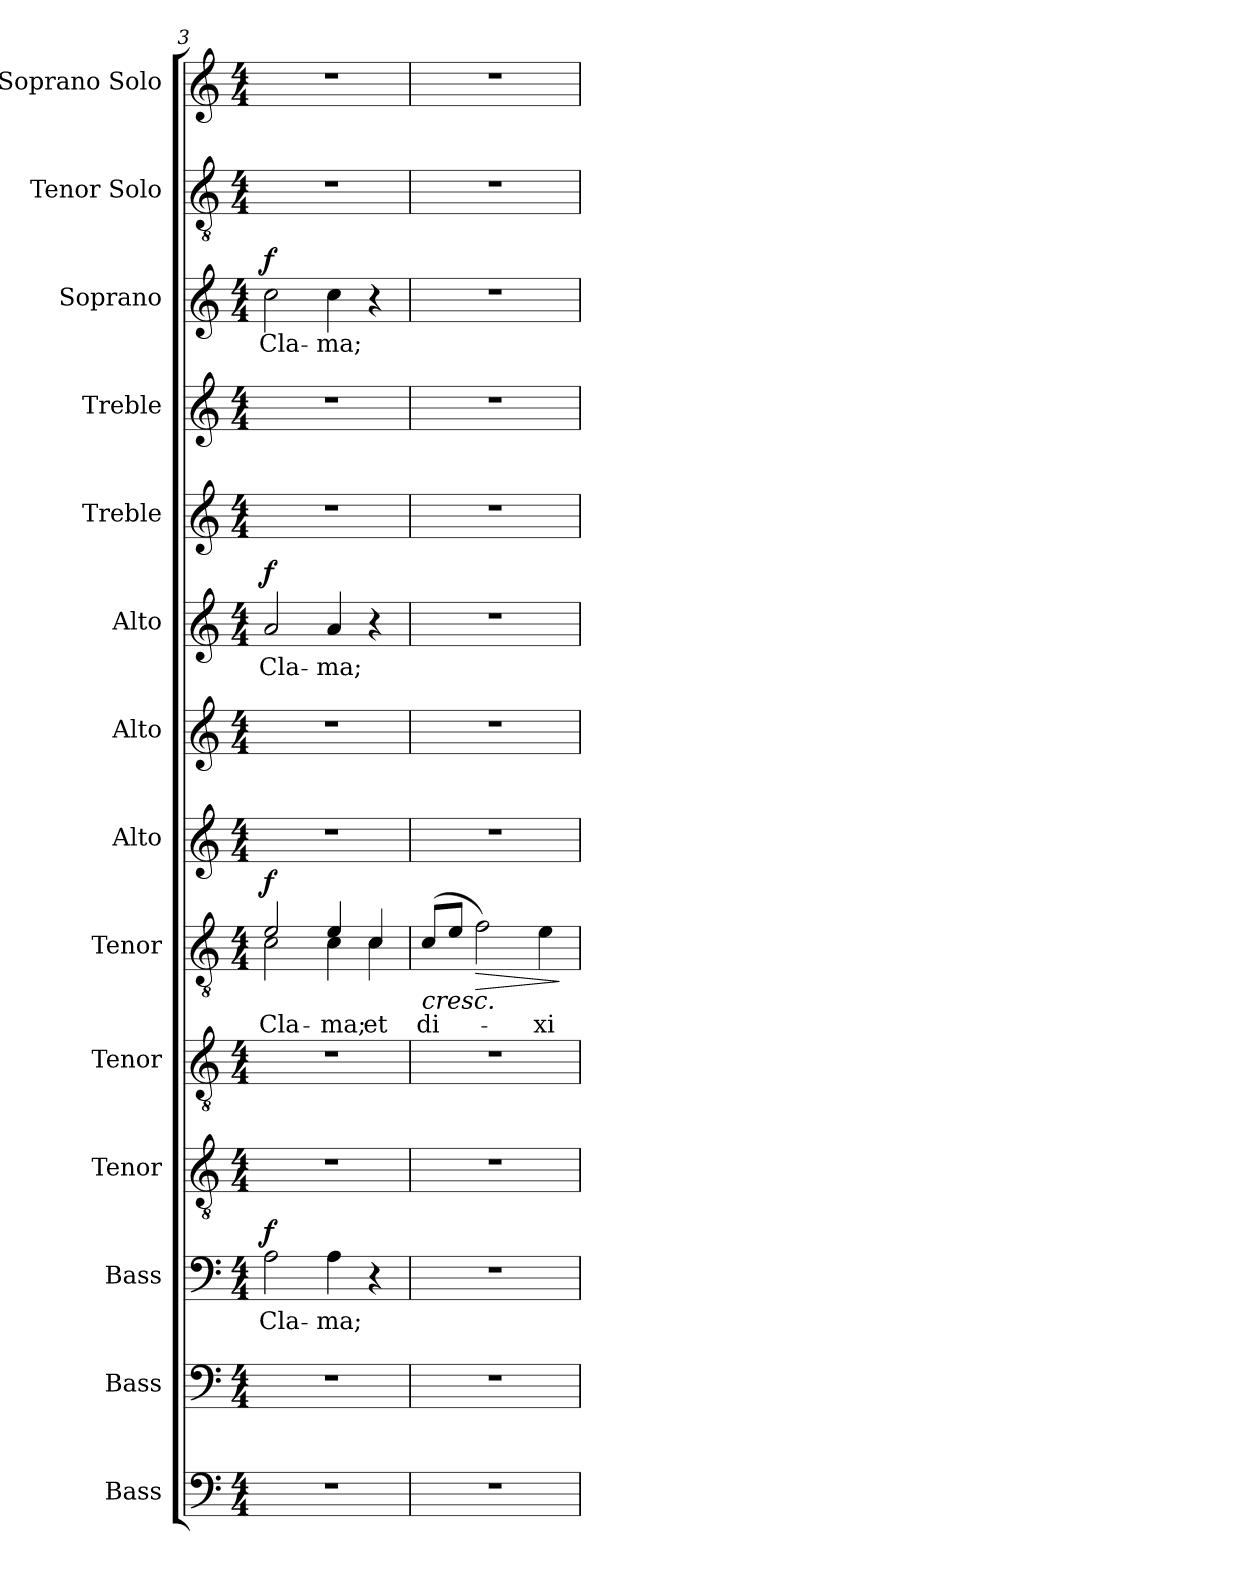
**kern	**kern	**kern	**text	**dynam	**kern	**kern	**kern	**text	**dynam	**kern	**kern	**kern	**text	**dynam	**kern	**kern	**kern	**text	**dynam	**kern	**kern
*part14	*part13	*part12	*part12	*part12	*part11	*part10	*part9	*part9	*part9	*part8	*part7	*part6	*part6	*part6	*part5	*part4	*part3	*part3	*part3	*part2	*part1
*staff14	*staff13	*staff12	*staff12	*staff12	*staff11	*staff10	*staff9	*staff9	*staff9	*staff8	*staff7	*staff6	*staff6	*staff6	*staff5	*staff4	*staff3	*staff3	*staff3	*staff2	*staff1
*I"Bass	*I"Bass	*I"Bass	*	*	*I"Tenor	*I"Tenor	*I"Tenor	*	*	*I"Alto	*I"Alto	*I"Alto	*	*	*I"Treble	*I"Treble	*I"Soprano	*	*	*I"Tenor Solo	*I"Soprano Solo
*I'B. 2.	*I'B. 1.	*I'B.	*	*	*I'T. 2.	*I'T. 1.	*I'T.	*	*	*I'A. 2.	*I'A. 1.	*I'A.	*	*	*	*	*I'S.	*	*	*I'T.  Solo	*I'S.  Solo
*clefF4	*clefF4	*clefF4	*	*	*clefGv2	*clefGv2	*clefGv2	*	*	*clefG2	*clefG2	*clefG2	*	*	*clefG2	*clefG2	*clefG2	*	*	*clefGv2	*clefG2
*	*	*	*	*	*ITrd7c12	*ITrd7c12	*ITrd7c12	*	*	*	*	*	*	*	*	*	*	*	*	*ITrd7c12	*
*k[]	*k[]	*k[]	*	*	*k[]	*k[]	*k[]	*	*	*k[]	*k[]	*k[]	*	*	*k[]	*k[]	*k[]	*	*	*k[]	*k[]
*C:	*C:	*C:	*	*	*C:	*C:	*C:	*	*	*C:	*C:	*C:	*	*	*C:	*C:	*C:	*	*	*C:	*C:
*M4/4	*M4/4	*M4/4	*	*	*M4/4	*M4/4	*M4/4	*	*	*M4/4	*M4/4	*M4/4	*	*	*M4/4	*M4/4	*M4/4	*	*	*M4/4	*M4/4
=3	=3	=3	=3	=3	=3	=3	=3	=3	=3	=3	=3	=3	=3	=3	=3	=3	=3	=3	=3	=3	=3
!	!	!	!LO:LY:b:color=#000000	!	!	!	!	!	!	!	!	!	!	!	!	!	!	!	!	!	!
!	!	!	!	!	!	!	!	!LO:LY:b:color=#000000	!	!	!	!	!	!	!	!	!	!	!	!	!
*	*	*	*	*	*	*	*^	*	*	*	*	*	*	*	*	*	*	*	*	*	*
!	!	!	!	!	!	!	!	!	!	!	!	!	!	!LO:LY:b:color=#000000	!	!	!	!	!	!	!	!
!	!	!	!	!	!	!	!	!	!	!	!	!	!	!	!	!	!	!	!LO:LY:b:color=#000000	!	!	!
1r	1r	2Ai\	Cla-	f	1r	1r	2Ei/	2Ci\	Cla-	f	1r	1r	2ai/	Cla-	f	1r	1r	2cci\	Cla-	f	1r	1r
!	!	!	!LO:LY:b:color=#000000	!	!	!	!	!	!	!	!	!	!	!	!	!	!	!	!	!	!	!
!	!	!	!	!	!	!	!	!	!LO:LY:b:color=#000000	!	!	!	!	!	!	!	!	!	!	!	!	!
!	!	!	!	!	!	!	!	!	!	!	!	!	!	!LO:LY:b:color=#000000	!	!	!	!	!	!	!	!
!	!	!	!	!	!	!	!	!	!	!	!	!	!	!	!	!	!	!	!LO:LY:b:color=#000000	!	!	!
.	.	4Ai\	-ma;	.	.	.	4Ei/	4Ci\	-ma;	.	.	.	4ai/	-ma;	.	.	.	4cci\	-ma;	.	.	.
!	!	!	!	!	!	!	!	!	!LO:LY:b:color=#000000	!	!	!	!	!	!	!	!	!	!	!	!	!
.	.	4r	.	.	.	.	4Ci/	4Ci\	et	.	.	.	4r	.	.	.	.	4r	.	.	.	.
*	*	*	*	*	*	*	*v	*v	*	*	*	*	*	*	*	*	*	*	*	*	*	*
=4	=4	=4	=4	=4	=4	=4	=4	=4	=4	=4	=4	=4	=4	=4	=4	=4	=4	=4	=4	=4	=4
*	*	*	*	*	*	*	*^	*	*	*	*	*	*	*	*	*	*	*	*	*	*
!	!	!	!	!	!	!	!	!	!LO:LY:b:color=#000000	!LO:HP:b	!	!	!	!	!	!	!	!	!	!	!	!
*	*	*	*	*	*	*	*v	*v	*	*	*	*	*	*	*	*	*	*	*	*	*	*
1r	1r	1r	.	.	1r	1r	(8Ci/L	di-	<	1r	1r	1r	.	.	1r	1r	1r	.	.	1r	1r
.	.	.	.	.	.	.	8Ei/J	.	.	.	.	.	.	.	.	.	.	.	.	.	.
!	!	!	!	!	!	!	!	!	!LO:HP:b	!	!	!	!	!	!	!	!	!	!	!	!
.	.	.	.	.	.	.	2Fi\)	.	>	.	.	.	.	.	.	.	.	.	.	.	.
!	!	!	!	!	!	!	!	!LO:LY:b:color=#000000	!	!	!	!	!	!	!	!	!	!	!	!	!
.	.	.	.	.	.	.	4Ei\	-xi	[	.	.	.	.	.	.	.	.	.	.	.	.
.	.	.	.	.	.	.	.	.	]	.	.	.	.	.	.	.	.	.	.	.	.
=	=	=	=	=	=	=	=	=	=	=	=	=	=	=	=	=	=	=	=	=	=
*-	*-	*-	*-	*-	*-	*-	*-	*-	*-	*-	*-	*-	*-	*-	*-	*-	*-	*-	*-	*-	*-
